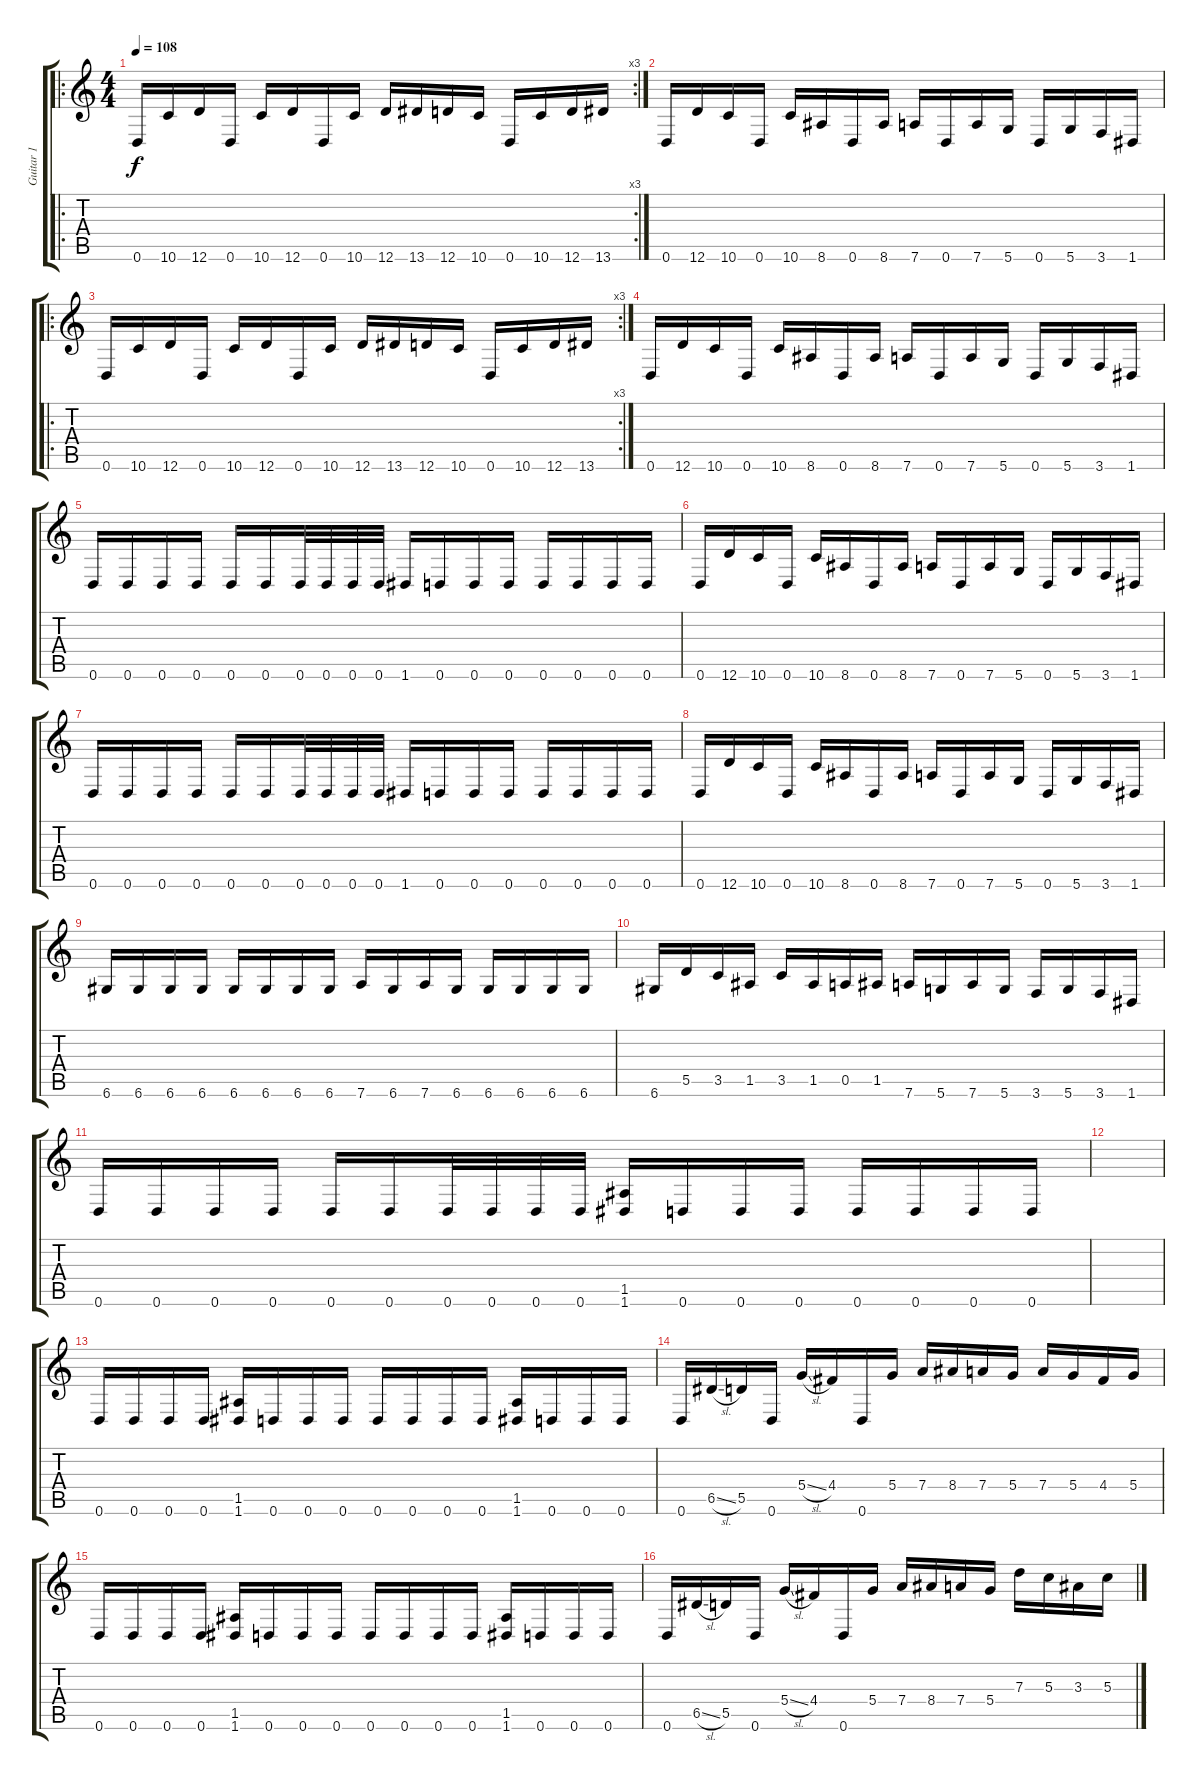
\track ("Guitar 1" "Guitar 1") {instrument overdrivenguitar}
\staff {score tabs}
\tuning (E4 B3 G3 D3 A2 D2) {hide}
\ro
\rc 3
\ts (4 4)
\tempo 108
\clef g2
\ks c
0.6.16{dy f} 10.6.16 12.6.16 0.6.16 10.6.16 12.6.16 0.6.16 10.6.16 12.6.16 13.6.16 12.6.16 10.6.16 0.6.16 10.6.16 12.6.16 13.6.16 |
0.6.16 12.6.16 10.6.16 0.6.16 10.6.16 8.6.16 0.6.16 8.6.16 7.6.16 0.6.16 7.6.16 5.6.16 0.6.16 5.6.16 3.6.16 1.6.16 |
\ro
\rc 3
0.6.16 10.6.16 12.6.16 0.6.16 10.6.16 12.6.16 0.6.16 10.6.16 12.6.16 13.6.16 12.6.16 10.6.16 0.6.16 10.6.16 12.6.16 13.6.16 |
0.6.16 12.6.16 10.6.16 0.6.16 10.6.16 8.6.16 0.6.16 8.6.16 7.6.16 0.6.16 7.6.16 5.6.16 0.6.16 5.6.16 3.6.16 1.6.16 |
0.6.16 0.6.16 0.6.16 0.6.16 0.6.16 0.6.16 0.6.32 0.6.32 0.6.32 0.6.32 1.6.16 0.6.16 0.6.16 0.6.16 0.6.16 0.6.16 0.6.16 0.6.16 |
0.6.16 12.6.16 10.6.16 0.6.16 10.6.16 8.6.16 0.6.16 8.6.16 7.6.16 0.6.16 7.6.16 5.6.16 0.6.16 5.6.16 3.6.16 1.6.16 |
0.6.16 0.6.16 0.6.16 0.6.16 0.6.16 0.6.16 0.6.32 0.6.32 0.6.32 0.6.32 1.6.16 0.6.16 0.6.16 0.6.16 0.6.16 0.6.16 0.6.16 0.6.16 |
0.6.16 12.6.16 10.6.16 0.6.16 10.6.16 8.6.16 0.6.16 8.6.16 7.6.16 0.6.16 7.6.16 5.6.16 0.6.16 5.6.16 3.6.16 1.6.16 |
6.6.16 6.6.16 6.6.16 6.6.16 6.6.16 6.6.16 6.6.16 6.6.16 7.6.16 6.6.16 7.6.16 6.6.16 6.6.16 6.6.16 6.6.16 6.6.16 |
6.6.16 5.5.16 3.5.16 1.5.16 3.5.16 1.5.16 0.5.16 1.5.16 7.6.16 5.6.16 7.6.16 5.6.16 3.6.16 5.6.16 3.6.16 1.6.16 |
0.6.16 0.6.16 0.6.16 0.6.16 0.6.16 0.6.16 0.6.32 0.6.32 0.6.32 0.6.32 (1.5 1.6).16 0.6.16 0.6.16 0.6.16 0.6.16 0.6.16 0.6.16 0.6.16 |
|
0.6.16 0.6.16 0.6.16 0.6.16 (1.5 1.6).16 0.6.16 0.6.16 0.6.16 0.6.16 0.6.16 0.6.16 0.6.16 (1.5 1.6).16 0.6.16 0.6.16 0.6.16 |
0.6.16 6.5{sl}.16 5.5.16 0.6.16 5.4{sl}.16 4.4.16 0.6.16 5.4.16 7.4.16 8.4.16 7.4.16 5.4.16 7.4.16 5.4.16 4.4.16 5.4.16 |
0.6.16 0.6.16 0.6.16 0.6.16 (1.5 1.6).16 0.6.16 0.6.16 0.6.16 0.6.16 0.6.16 0.6.16 0.6.16 (1.5 1.6).16 0.6.16 0.6.16 0.6.16 |
0.6.16 6.5{sl}.16 5.5.16 0.6.16 5.4{sl}.16 4.4.16 0.6.16 5.4.16 7.4.16 8.4.16 7.4.16 5.4.16 7.3.16 5.3.16 3.3.16 5.3.16
